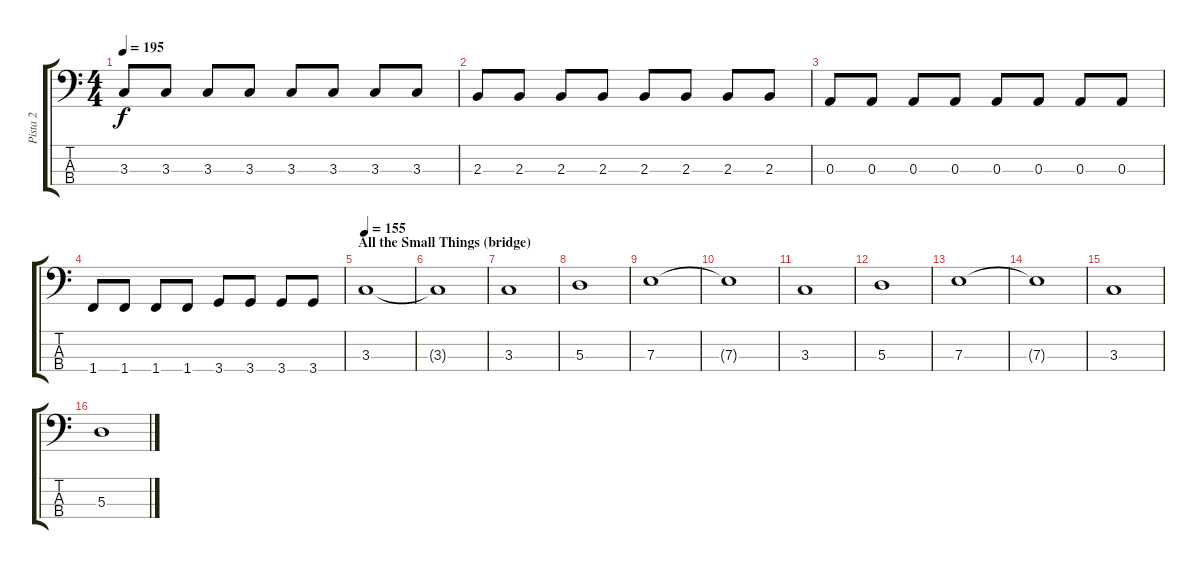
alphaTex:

\track ("Pista 2" "Pista 2") {instrument electricbasspick}
\staff {score tabs}
\tuning (G2 D2 A1 E1) {hide}
\ts (4 4)
\tempo 195
\clef f4
\ks c
3.3.8{dy f} 3.3.8 3.3.8 3.3.8 3.3.8 3.3.8 3.3.8 3.3.8 |
2.3.8 2.3.8 2.3.8 2.3.8 2.3.8 2.3.8 2.3.8 2.3.8 |
0.3.8 0.3.8 0.3.8 0.3.8 0.3.8 0.3.8 0.3.8 0.3.8 |
1.4.8 1.4.8 1.4.8 1.4.8 3.4.8 3.4.8 3.4.8 3.4.8 |
\section ("" "All the Small Things (bridge)")
\tempo 155
3.3.1 |
3.3{t}.1 |
3.3.1 |
5.3.1 |
7.3.1 |
7.3{t}.1 |
3.3.1 |
5.3.1 |
7.3.1 |
7.3{t}.1 |
3.3.1 |
5.3.1
